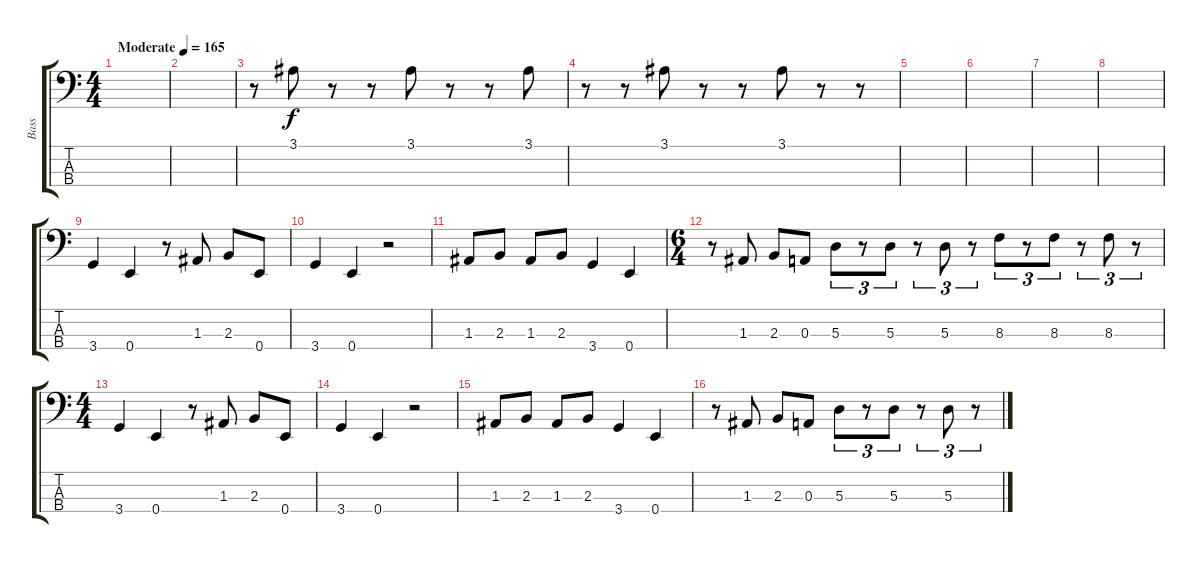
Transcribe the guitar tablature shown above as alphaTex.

\track ("Bass" "Bass") {instrument electricbassfinger}
\staff {score tabs}
\tuning (G2 D2 A1 E1) {hide}
\ts (4 4)
\tempo (165 "Moderate")
\clef f4
\ks c
|
|
r.8 3.1.8 r.8 r.8 3.1.8 r.8 r.8 3.1.8 |
r.8 r.8 3.1.8 r.8 r.8 3.1.8 r.8 r.8 |
|
|
|
|
3.4.4 0.4.4 r.8 1.3.8 2.3.8 0.4.8 |
3.4.4 0.4.4 r.2 |
1.3.8 2.3.8 1.3.8 2.3.8 3.4.4 0.4.4 |
\ts (6 4)
r.8 1.3.8 2.3.8 0.3.8 5.3.8{tu (3 2)} r.8{tu (3 2)} 5.3.8{tu (3 2)} r.8{tu (3 2)} 5.3.8{tu (3 2)} r.8{tu (3 2)} 8.3.8{tu (3 2)} r.8{tu (3 2)} 8.3.8{tu (3 2)} r.8{tu (3 2)} 8.3.8{tu (3 2)} r.8{tu (3 2)} |
\ts (4 4)
3.4.4 0.4.4 r.8 1.3.8 2.3.8 0.4.8 |
3.4.4 0.4.4 r.2 |
1.3.8 2.3.8 1.3.8 2.3.8 3.4.4 0.4.4 |
r.8 1.3.8 2.3.8 0.3.8 5.3.8{tu (3 2)} r.8{tu (3 2)} 5.3.8{tu (3 2)} r.8{tu (3 2)} 5.3.8{tu (3 2)} r.8{tu (3 2)}
